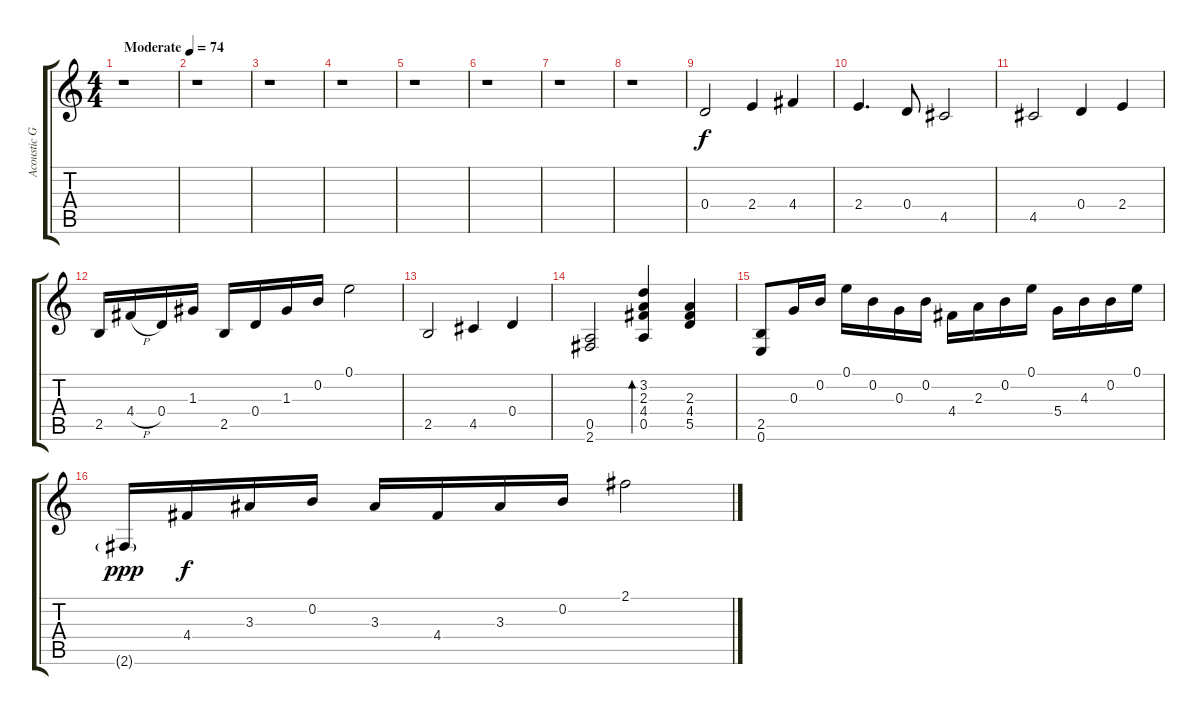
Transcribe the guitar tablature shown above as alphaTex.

\track ("Acoustic Guitar (Walsh-2)" "Acoustic G") {instrument electricguitarclean}
\staff {score tabs}
\tuning (E4 B3 G3 D3 A2 E2) {hide}
\ts (4 4)
\tempo (74 "Moderate")
\clef g2
\ks c
r.1{dy f instrument electricguitarclean} |
r.1 |
r.1 |
r.1 |
r.1 |
r.1 |
r.1 |
r.1 |
0.4.2 2.4.4 4.4.4 |
2.4.4{d} 0.4.8 4.5.2 |
4.5.2 0.4.4 2.4.4 |
2.5.16 4.4{h}.16 0.4.16 1.3.16 2.5.16 0.4.16 1.3.16 0.2.16 0.1.2 |
2.5.2 4.5.4 0.4.4 |
(0.5 2.6).2 (3.2 2.3 4.4 0.5).4{bd 120} (2.3 4.4 5.5).4 |
(2.5 0.6).8 0.3.16 0.2.16 0.1.16 0.2.16 0.3.16 0.2.16 4.4.16 2.3.16 0.2.16 0.1.16 5.4.16 4.3.16 0.2.16 0.1.16 |
2.6{g}.16{dy ppp} 4.4.16{dy f} 3.3.16 0.2.16 3.3.16 4.4.16 3.3.16 0.2.16 2.1.2
